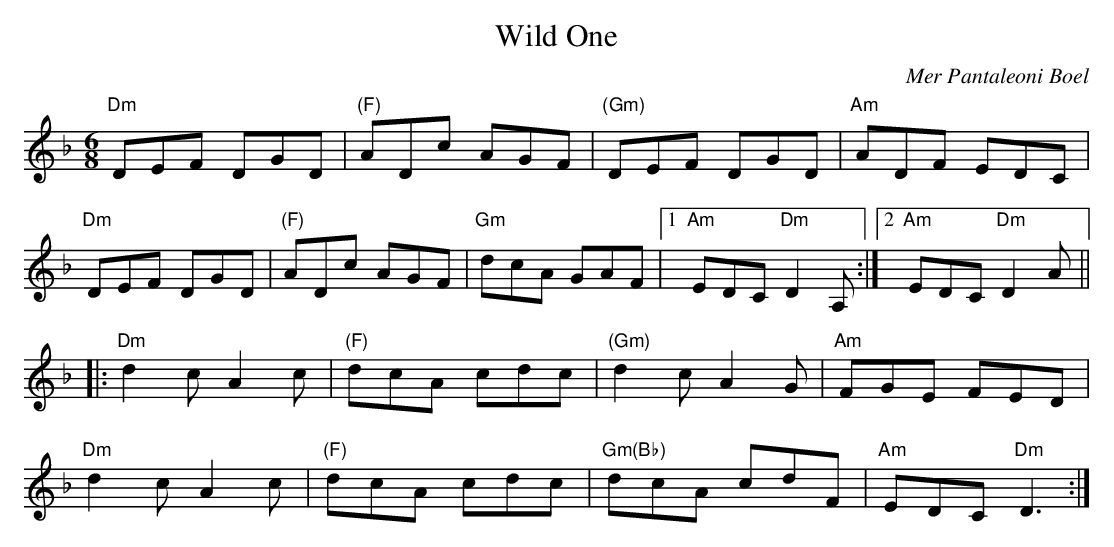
X:1
T:Wild One
M:6/8
L:1/8
C:Mer Pantaleoni Boel
K:Dm
"Dm"DEF DGD|"(F)"ADc AGF|"(Gm)"DEF DGD|"Am"ADF EDC |
"Dm"DEF DGD|"(F)"ADc AGF|"Gm"dcA GAF|1 "Am"EDC "Dm"D2A,:|[2 "Am"EDC "Dm"D2A ||
|: "Dm"d2c A2c|"(F)"dcA cdc|"(Gm)"d2c A2G|"Am"FGE FED |
"Dm"d2c A2c|"(F)"dcA cdc|"Gm(Bb)"dcA cdF| "Am"EDC "Dm"D3:|
